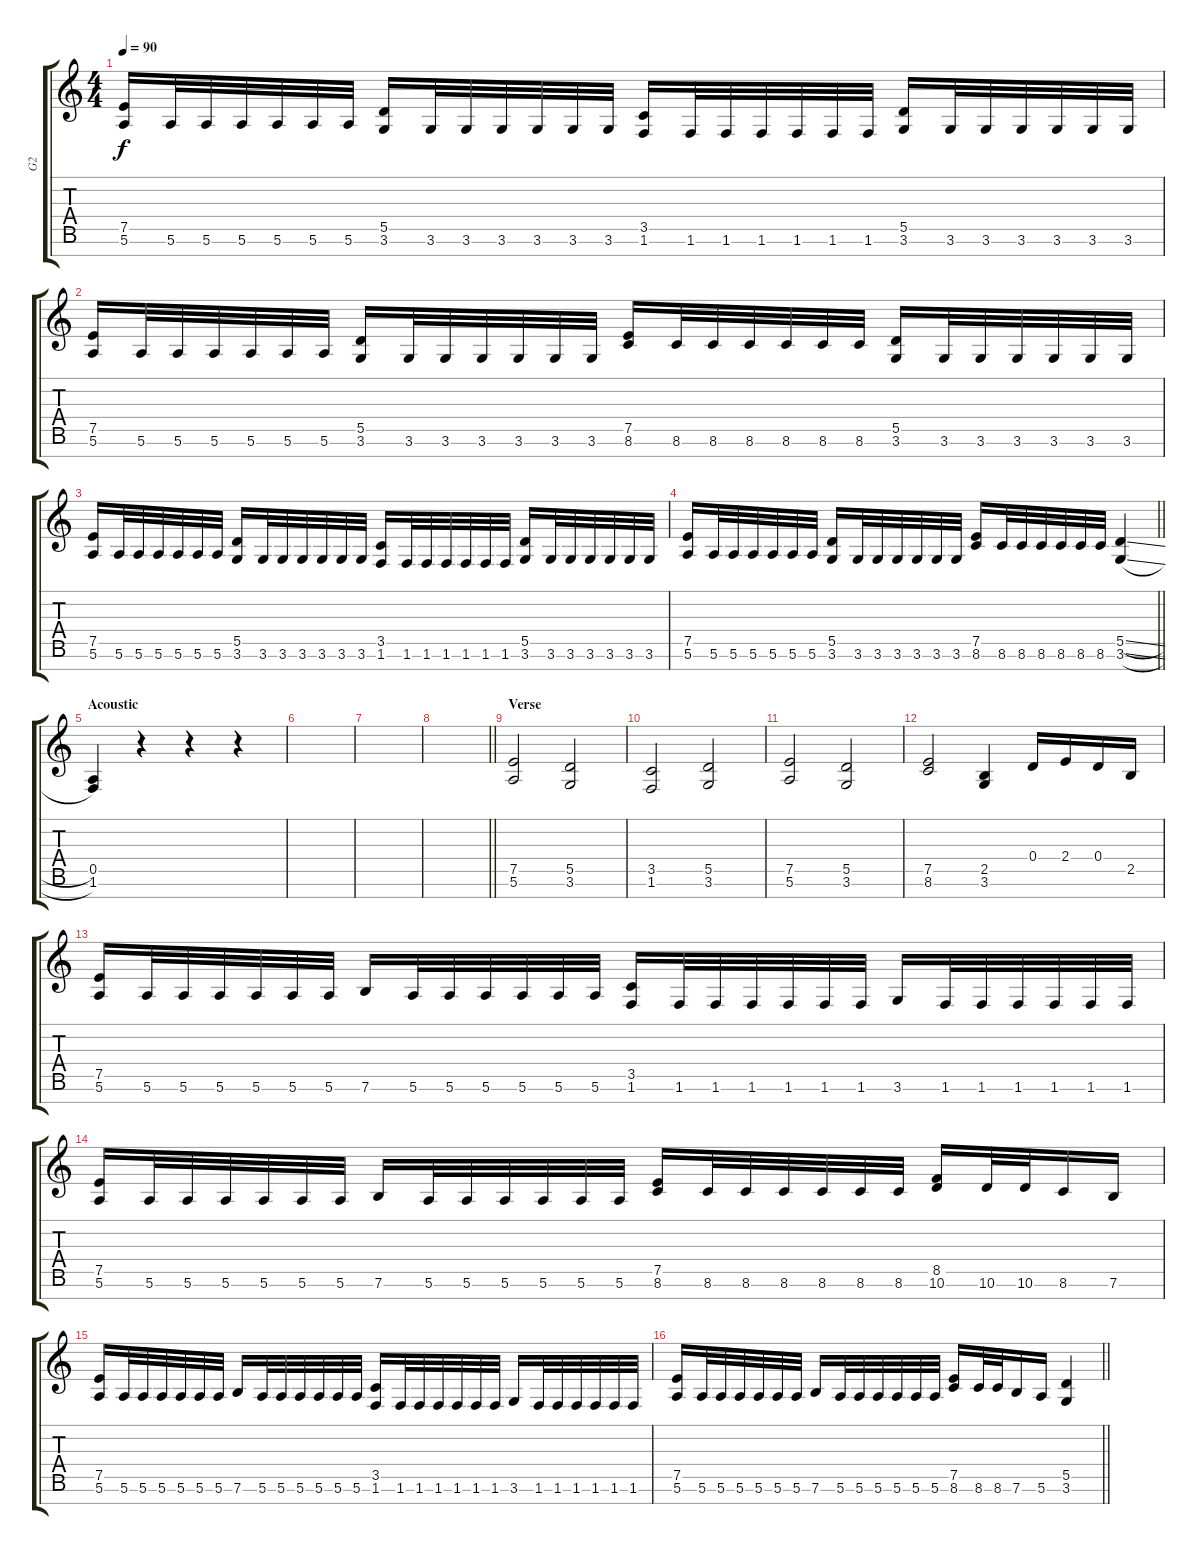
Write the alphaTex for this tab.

\track ("G2" "G2") {instrument overdrivenguitar}
\staff {score tabs}
\tuning (E4 B3 G3 D3 A2 E2 B1) {hide}
\ts (4 4)
\tempo 90
\clef g2
\ks c
(7.5 5.6).16{dy f} 5.6.32 5.6.32 5.6.32 5.6.32 5.6.32 5.6.32 (5.5 3.6).16 3.6.32 3.6.32 3.6.32 3.6.32 3.6.32 3.6.32 (3.5 1.6).16 1.6.32 1.6.32 1.6.32 1.6.32 1.6.32 1.6.32 (5.5 3.6).16 3.6.32 3.6.32 3.6.32 3.6.32 3.6.32 3.6.32 |
(7.5 5.6).16 5.6.32 5.6.32 5.6.32 5.6.32 5.6.32 5.6.32 (5.5 3.6).16 3.6.32 3.6.32 3.6.32 3.6.32 3.6.32 3.6.32 (7.5 8.6).16 8.6.32 8.6.32 8.6.32 8.6.32 8.6.32 8.6.32 (5.5 3.6).16 3.6.32 3.6.32 3.6.32 3.6.32 3.6.32 3.6.32 |
(7.5 5.6).16 5.6.32 5.6.32 5.6.32 5.6.32 5.6.32 5.6.32 (5.5 3.6).16 3.6.32 3.6.32 3.6.32 3.6.32 3.6.32 3.6.32 (3.5 1.6).16 1.6.32 1.6.32 1.6.32 1.6.32 1.6.32 1.6.32 (5.5 3.6).16 3.6.32 3.6.32 3.6.32 3.6.32 3.6.32 3.6.32 |
\barLineRight lightlight
(7.5 5.6).16 5.6.32 5.6.32 5.6.32 5.6.32 5.6.32 5.6.32 (5.5 3.6).16 3.6.32 3.6.32 3.6.32 3.6.32 3.6.32 3.6.32 (7.5 8.6).16 8.6.32 8.6.32 8.6.32 8.6.32 8.6.32 8.6.32 (5.5{sl} 3.6{sl}).4 |
\section ("" "Acoustic")
(0.5 1.6).4 r.4 r.4 r.4 |
|
|
\barLineRight lightlight
|
\section ("" "Verse")
(7.5 5.6).2 (5.5 3.6).2 |
(3.5 1.6).2 (5.5 3.6).2 |
(7.5 5.6).2 (5.5 3.6).2 |
(7.5 8.6).2 (2.5 3.6).4 0.4.16 2.4.16 0.4.16 2.5.16 |
(7.5 5.6).16 5.6.32 5.6.32 5.6.32 5.6.32 5.6.32 5.6.32 7.6.16 5.6.32 5.6.32 5.6.32 5.6.32 5.6.32 5.6.32 (3.5 1.6).16 1.6.32 1.6.32 1.6.32 1.6.32 1.6.32 1.6.32 3.6.16 1.6.32 1.6.32 1.6.32 1.6.32 1.6.32 1.6.32 |
(7.5 5.6).16 5.6.32 5.6.32 5.6.32 5.6.32 5.6.32 5.6.32 7.6.16 5.6.32 5.6.32 5.6.32 5.6.32 5.6.32 5.6.32 (7.5 8.6).16 8.6.32 8.6.32 8.6.32 8.6.32 8.6.32 8.6.32 (8.5 10.6).16 10.6.32 10.6.32 8.6.16 7.6.16 |
(7.5 5.6).16 5.6.32 5.6.32 5.6.32 5.6.32 5.6.32 5.6.32 7.6.16 5.6.32 5.6.32 5.6.32 5.6.32 5.6.32 5.6.32 (3.5 1.6).16 1.6.32 1.6.32 1.6.32 1.6.32 1.6.32 1.6.32 3.6.16 1.6.32 1.6.32 1.6.32 1.6.32 1.6.32 1.6.32 |
\barLineRight lightlight
(7.5 5.6).16 5.6.32 5.6.32 5.6.32 5.6.32 5.6.32 5.6.32 7.6.16 5.6.32 5.6.32 5.6.32 5.6.32 5.6.32 5.6.32 (7.5 8.6).16 8.6.32 8.6.32 7.6.16 5.6.16 (5.5 3.6).4
